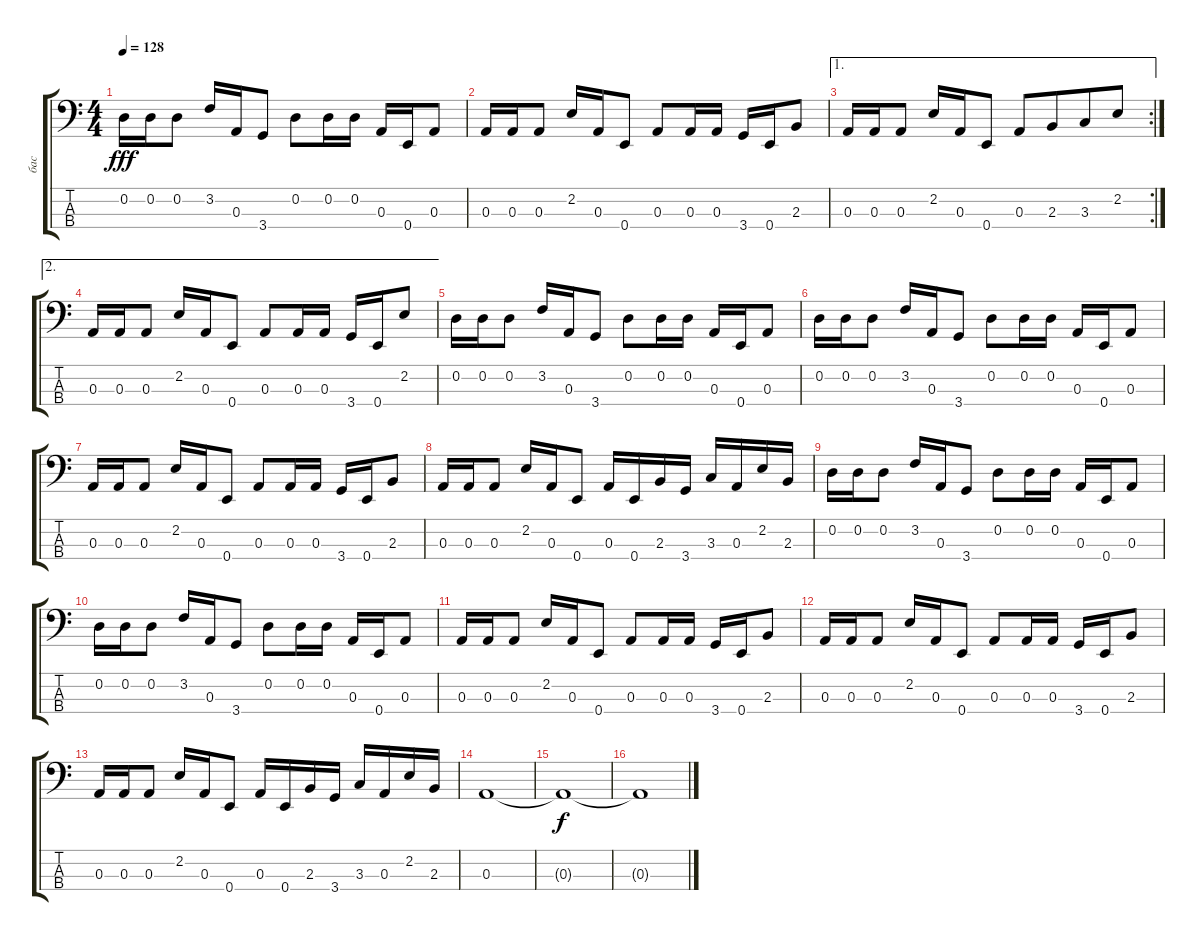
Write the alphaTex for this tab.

\track ("бас" "бас") {instrument electricbasspick}
\staff {score tabs}
\tuning (G2 D2 A1 E1) {hide}
\ts (4 4)
\tempo 128
\clef f4
\ks aminor
0.2.16{dy fff} 0.2.16 0.2.8 3.2.16 0.3.16 3.4.8 0.2.8 0.2.16 0.2.16 0.3.16 0.4.16 0.3.8 |
0.3.16 0.3.16 0.3.8 2.2.16 0.3.16 0.4.8 0.3.8 0.3.16 0.3.16 3.4.16 0.4.16 2.3.8 |
\ae 1
\rc 2
0.3.16 0.3.16 0.3.8 2.2.16 0.3.16 0.4.8 0.3.8 2.3.8{beam merge} 3.3.8 2.2.8 |
\ae 2
0.3.16 0.3.16 0.3.8 2.2.16 0.3.16 0.4.8 0.3.8 0.3.16 0.3.16 3.4.16 0.4.16 2.2.8 |
0.2.16 0.2.16 0.2.8 3.2.16 0.3.16 3.4.8 0.2.8 0.2.16 0.2.16 0.3.16 0.4.16 0.3.8 |
0.2.16 0.2.16 0.2.8 3.2.16 0.3.16 3.4.8 0.2.8 0.2.16 0.2.16 0.3.16 0.4.16 0.3.8 |
0.3.16 0.3.16 0.3.8 2.2.16 0.3.16 0.4.8 0.3.8 0.3.16 0.3.16 3.4.16 0.4.16 2.3.8 |
0.3.16 0.3.16 0.3.8 2.2.16 0.3.16 0.4.8 0.3.16 0.4.16 2.3.16 3.4.16 3.3.16 0.3.16 2.2.16 2.3.16 |
0.2.16 0.2.16 0.2.8 3.2.16 0.3.16 3.4.8 0.2.8 0.2.16 0.2.16 0.3.16 0.4.16 0.3.8 |
0.2.16 0.2.16 0.2.8 3.2.16 0.3.16 3.4.8 0.2.8 0.2.16 0.2.16 0.3.16 0.4.16 0.3.8 |
0.3.16 0.3.16 0.3.8 2.2.16 0.3.16 0.4.8 0.3.8 0.3.16 0.3.16 3.4.16 0.4.16 2.3.8 |
0.3.16 0.3.16 0.3.8 2.2.16 0.3.16 0.4.8 0.3.8 0.3.16 0.3.16 3.4.16 0.4.16 2.3.8 |
0.3.16 0.3.16 0.3.8 2.2.16 0.3.16 0.4.8 0.3.16 0.4.16 2.3.16 3.4.16 3.3.16 0.3.16 2.2.16 2.3.16 |
0.3.1 |
0.3{t}.1{dy f} |
0.3{t}.1
